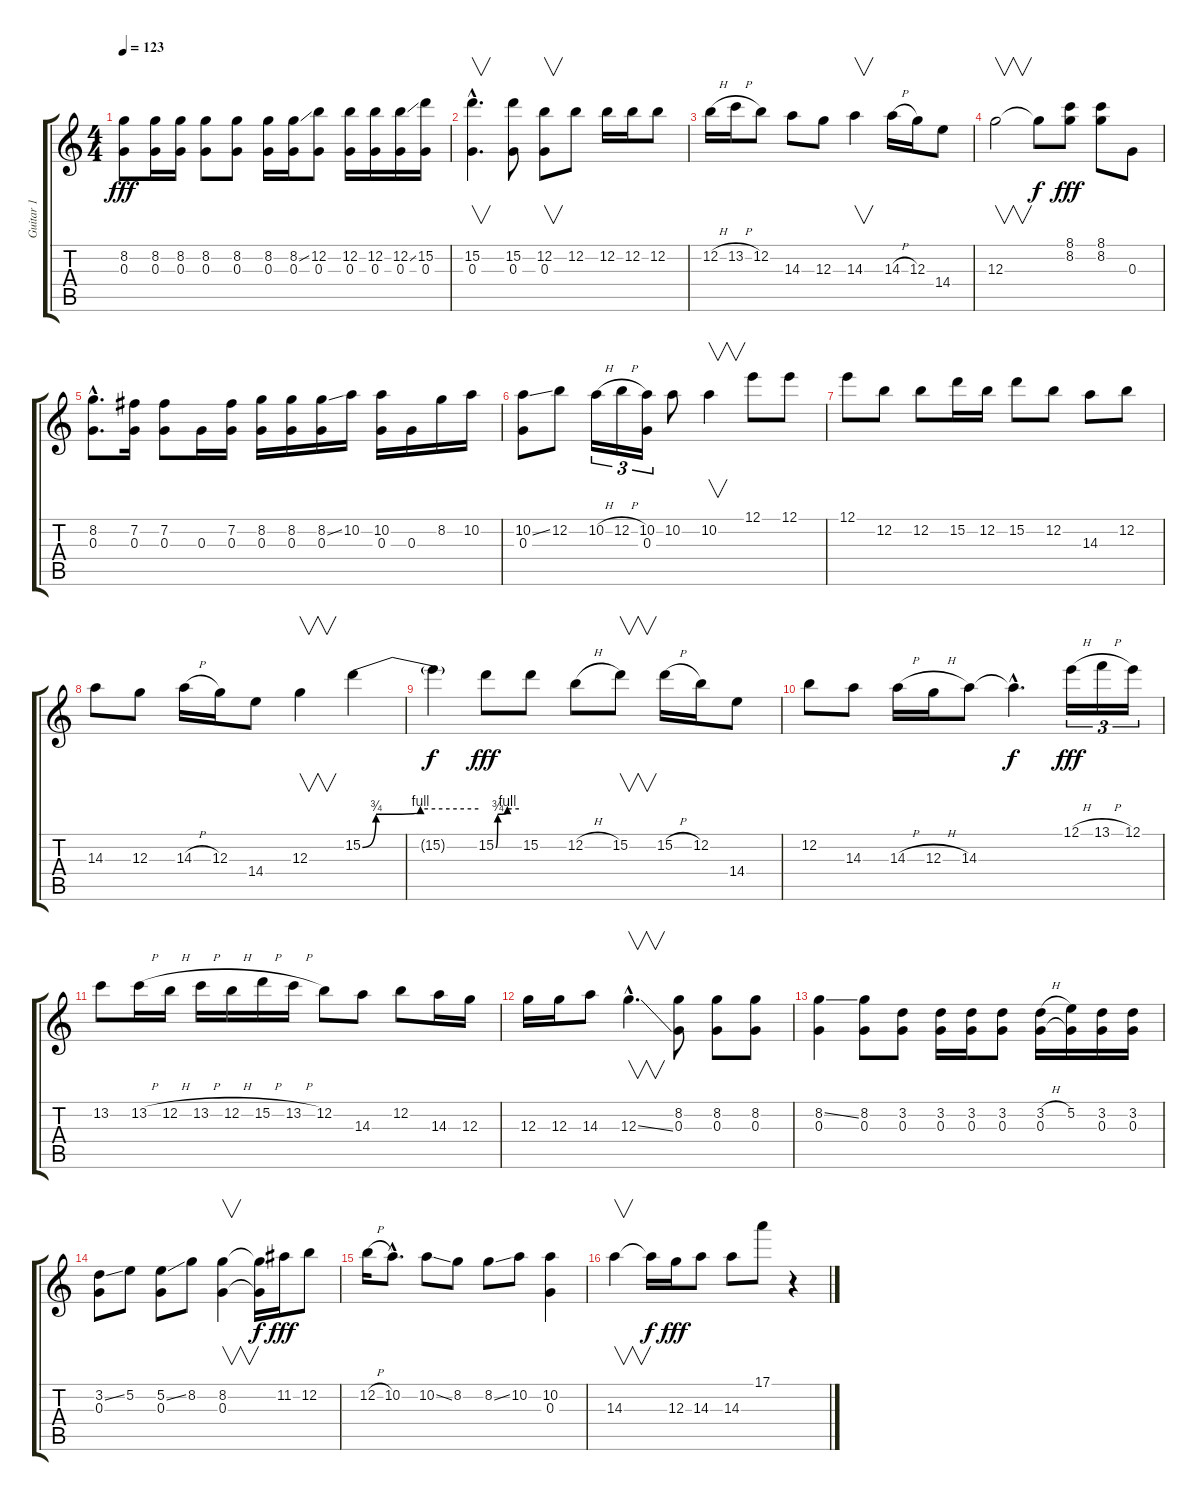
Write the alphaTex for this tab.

\track ("Guitar 1" "Guitar 1") {instrument distortionguitar}
\staff {score tabs}
\tuning (E4 B3 G3 D3 A2 E2) {hide}
\ts (4 4)
\tempo 123
\clef g2
\ks c
(8.2 0.3).8{dy fff volume 16} (8.2 0.3).16 (8.2 0.3).16 (8.2 0.3).8 (8.2 0.3).8 (8.2 0.3).16 (8.2{ss} 0.3).16 (12.2 0.3).8 (12.2 0.3).16 (12.2 0.3).16 (12.2{ss} 0.3).16 (15.2 0.3).16 |
(15.2{hac} 0.3{hac}).4{v d} (15.2 0.3).8 (12.2 0.3).8{v} 12.2.8 12.2.16 12.2.16 12.2.8 |
12.2{h}.16 13.2{h}.16 12.2.8 14.3.8 12.3.8 14.3.4{v} 14.3{h}.16 12.3.16 14.4.8 |
12.3.2{v} 12.3{t}.8{dy f} (8.1 8.2).8{dy fff} (8.1 8.2).8 0.3.8 |
(8.2{hac} 0.3{hac}).8{d} (7.2 0.3).16 (7.2 0.3).8 0.3.16 (7.2 0.3).16 (8.2 0.3).16 (8.2 0.3).16 (8.2{ss} 0.3).16 10.2.16 (10.2 0.3).16 0.3.16 8.2.16 10.2.16 |
(10.2{ss} 0.3).8 12.2.8 10.2{h}.16{tu (3 2)} 12.2{h}.16{tu (3 2)} (10.2 0.3).16{tu (3 2)} 10.2.8 10.2.4{v} 12.1.8 12.1.8 |
12.1.8 12.2.8 12.2.8 15.2.16 12.2.16 15.2.8 12.2.8 14.3.8 12.2.8 |
14.3.8 12.3.8 14.3{h}.16 12.3.16 14.4.8 12.3.4{v} 15.2{be (custom 0 0 7 3 30 4 60 4)}.4 |
15.2{t}.4{dy f} 15.2{be (custom 0 0 5 3 30 4 60 4)}.8{dy fff} 15.2.8 12.2{h}.8 15.2.8{v} 15.2{h}.16 12.2.16 14.4.8 |
12.2.8 14.3.8 14.3{h}.16 12.3{h}.16 14.3.8 14.3{hac t}.4{d dy f} 12.1{h}.16{tu (3 2) dy fff} 13.1{h}.16{tu (3 2)} 12.1.16{tu (3 2)} |
13.2.8 13.2{h}.16 12.2{h}.16 13.2{h}.16 12.2{h}.16 15.2{h}.16 13.2{h}.16 12.2.8 14.3.8 12.2.8 14.3.16 12.3.16 |
12.3.16 12.3.16 14.3.8 12.3{ss hac}.4{v d} (8.2 0.3).8 (8.2 0.3).8 (8.2 0.3).8 |
(8.2{ss} 0.3).4 (8.2 0.3).8 (3.2 0.3).8 (3.2 0.3).16 (3.2 0.3).16 (3.2 0.3).8 (3.2{h} 0.3).16 (5.2 0.3{t}).16 (3.2 0.3).16 (3.2 0.3).16 |
(3.2{ss} 0.3).8 5.2.8 (5.2{ss} 0.3).8 8.2.8 (8.2 0.3).4{v} (8.2{t} 0.3{t}).16{dy f} 11.2.16{dy fff} 12.2.8 |
12.2{h}.16 10.2{hac}.8{d} 10.2{ss}.8 8.2.8 8.2{ss}.8 10.2.8 (10.2 0.3).4 |
14.3.4{v} 14.3{t}.16{dy f} 12.3.16{dy fff} 14.3.8 14.3.8 17.1.8 r.4
